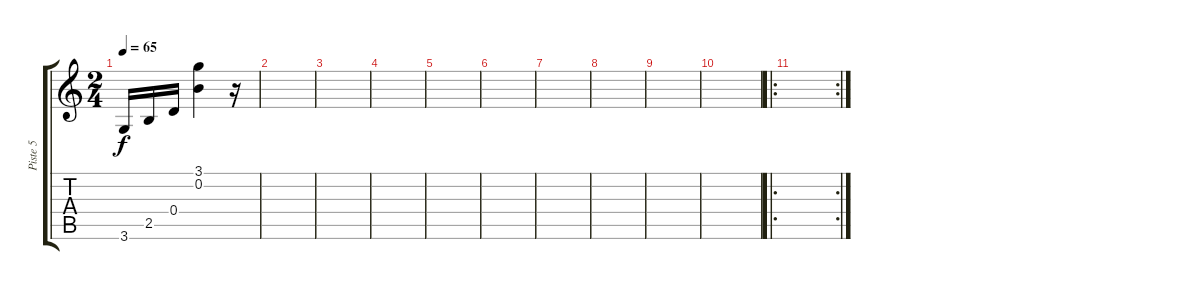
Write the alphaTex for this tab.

\track ("Piste 5" "Piste 5") {instrument electricguitarclean}
\staff {score tabs}
\tuning (E4 B3 G3 D3 A2 E2) {hide}
\ts (2 4)
\tempo 65
\clef g2
\ks c
3.6.16{dy f} 2.5.16 0.4.16 (3.1 0.2).4 r.16 |
|
|
|
|
|
|
|
|
|
\ro
\rc 2
